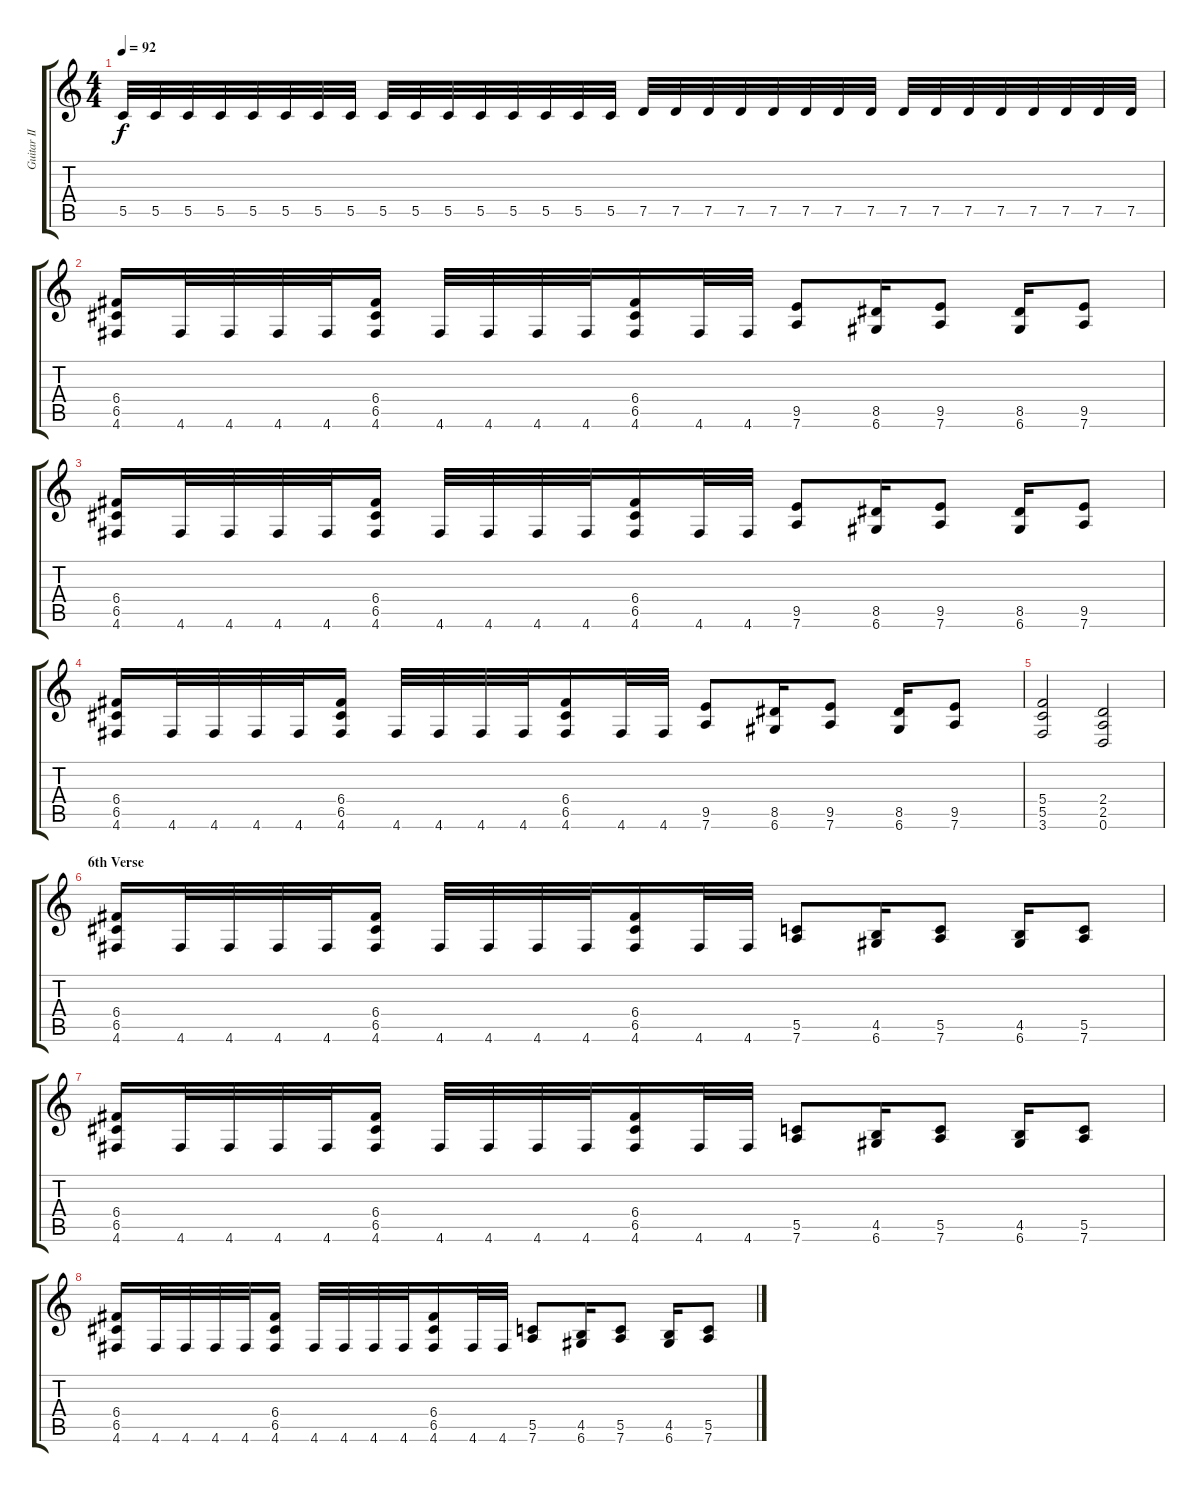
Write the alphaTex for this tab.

\track ("Guitar II" "Guitar II") {instrument distortionguitar}
\staff {score tabs}
\tuning (D4 A3 F3 C3 G2 D2) {hide}
\ts (4 4)
\tempo 92
\clef g2
\ks c
5.5.32{dy f} 5.5.32 5.5.32 5.5.32 5.5.32 5.5.32 5.5.32 5.5.32 5.5.32 5.5.32 5.5.32 5.5.32 5.5.32 5.5.32 5.5.32 5.5.32 7.5.32 7.5.32 7.5.32 7.5.32 7.5.32 7.5.32 7.5.32 7.5.32 7.5.32 7.5.32 7.5.32 7.5.32 7.5.32 7.5.32 7.5.32 7.5.32 |
(6.4 6.5 4.6).16 4.6.32 4.6.32 4.6.32 4.6.32 (6.4 6.5 4.6).16 4.6.32 4.6.32 4.6.32 4.6.32 (6.4 6.5 4.6).16 4.6.32 4.6.32 (9.5 7.6).8 (8.5 6.6).16 (9.5 7.6).8 (8.5 6.6).16 (9.5 7.6).8 |
(6.4 6.5 4.6).16 4.6.32 4.6.32 4.6.32 4.6.32 (6.4 6.5 4.6).16 4.6.32 4.6.32 4.6.32 4.6.32 (6.4 6.5 4.6).16 4.6.32 4.6.32 (9.5 7.6).8 (8.5 6.6).16 (9.5 7.6).8 (8.5 6.6).16 (9.5 7.6).8 |
(6.4 6.5 4.6).16 4.6.32 4.6.32 4.6.32 4.6.32 (6.4 6.5 4.6).16 4.6.32 4.6.32 4.6.32 4.6.32 (6.4 6.5 4.6).16 4.6.32 4.6.32 (9.5 7.6).8 (8.5 6.6).16 (9.5 7.6).8 (8.5 6.6).16 (9.5 7.6).8 |
(5.4 5.5 3.6).2 (2.4 2.5 0.6).2 |
\section ("" "6th Verse")
(6.4 6.5 4.6).16 4.6.32 4.6.32 4.6.32 4.6.32 (6.4 6.5 4.6).16 4.6.32 4.6.32 4.6.32 4.6.32 (6.4 6.5 4.6).16 4.6.32 4.6.32 (5.5 7.6).8 (4.5 6.6).16 (5.5 7.6).8 (4.5 6.6).16 (5.5 7.6).8 |
(6.4 6.5 4.6).16 4.6.32 4.6.32 4.6.32 4.6.32 (6.4 6.5 4.6).16 4.6.32 4.6.32 4.6.32 4.6.32 (6.4 6.5 4.6).16 4.6.32 4.6.32 (5.5 7.6).8 (4.5 6.6).16 (5.5 7.6).8 (4.5 6.6).16 (5.5 7.6).8 |
(6.4 6.5 4.6).16 4.6.32 4.6.32 4.6.32 4.6.32 (6.4 6.5 4.6).16 4.6.32 4.6.32 4.6.32 4.6.32 (6.4 6.5 4.6).16 4.6.32 4.6.32 (5.5 7.6).8 (4.5 6.6).16 (5.5 7.6).8 (4.5 6.6).16 (5.5 7.6).8
